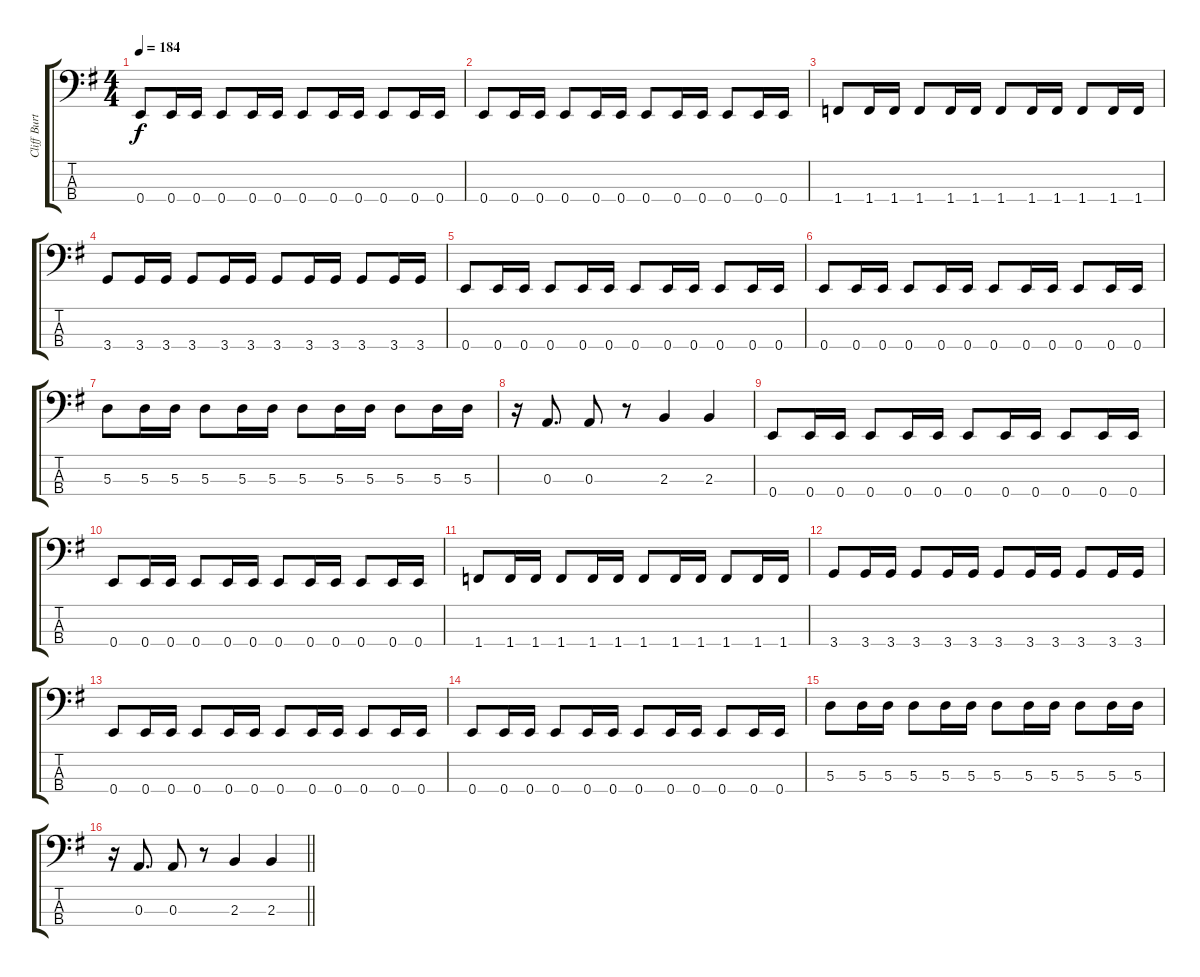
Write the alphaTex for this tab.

\track ("Cliff Burton" "Cliff Burt") {instrument electricbassfinger}
\staff {score tabs}
\tuning (G2 D2 A1 E1) {hide}
\ts (4 4)
\tempo 184
\clef f4
\ks eminor
0.4.8{dy f} 0.4.16 0.4.16 0.4.8 0.4.16 0.4.16 0.4.8 0.4.16 0.4.16 0.4.8 0.4.16 0.4.16 |
0.4.8 0.4.16 0.4.16 0.4.8 0.4.16 0.4.16 0.4.8 0.4.16 0.4.16 0.4.8 0.4.16 0.4.16 |
1.4.8 1.4.16 1.4.16 1.4.8 1.4.16 1.4.16 1.4.8 1.4.16 1.4.16 1.4.8 1.4.16 1.4.16 |
3.4.8 3.4.16 3.4.16 3.4.8 3.4.16 3.4.16 3.4.8 3.4.16 3.4.16 3.4.8 3.4.16 3.4.16 |
0.4.8 0.4.16 0.4.16 0.4.8 0.4.16 0.4.16 0.4.8 0.4.16 0.4.16 0.4.8 0.4.16 0.4.16 |
0.4.8 0.4.16 0.4.16 0.4.8 0.4.16 0.4.16 0.4.8 0.4.16 0.4.16 0.4.8 0.4.16 0.4.16 |
5.3.8 5.3.16 5.3.16 5.3.8 5.3.16 5.3.16 5.3.8 5.3.16 5.3.16 5.3.8 5.3.16 5.3.16 |
r.16 0.3.8{d} 0.3.8 r.8 2.3.4 2.3.4 |
0.4.8 0.4.16 0.4.16 0.4.8 0.4.16 0.4.16 0.4.8 0.4.16 0.4.16 0.4.8 0.4.16 0.4.16 |
0.4.8 0.4.16 0.4.16 0.4.8 0.4.16 0.4.16 0.4.8 0.4.16 0.4.16 0.4.8 0.4.16 0.4.16 |
1.4.8 1.4.16 1.4.16 1.4.8 1.4.16 1.4.16 1.4.8 1.4.16 1.4.16 1.4.8 1.4.16 1.4.16 |
3.4.8 3.4.16 3.4.16 3.4.8 3.4.16 3.4.16 3.4.8 3.4.16 3.4.16 3.4.8 3.4.16 3.4.16 |
0.4.8 0.4.16 0.4.16 0.4.8 0.4.16 0.4.16 0.4.8 0.4.16 0.4.16 0.4.8 0.4.16 0.4.16 |
0.4.8 0.4.16 0.4.16 0.4.8 0.4.16 0.4.16 0.4.8 0.4.16 0.4.16 0.4.8 0.4.16 0.4.16 |
5.3.8 5.3.16 5.3.16 5.3.8 5.3.16 5.3.16 5.3.8 5.3.16 5.3.16 5.3.8 5.3.16 5.3.16 |
\barLineRight lightlight
r.16 0.3.8{d} 0.3.8 r.8 2.3.4 2.3.4
